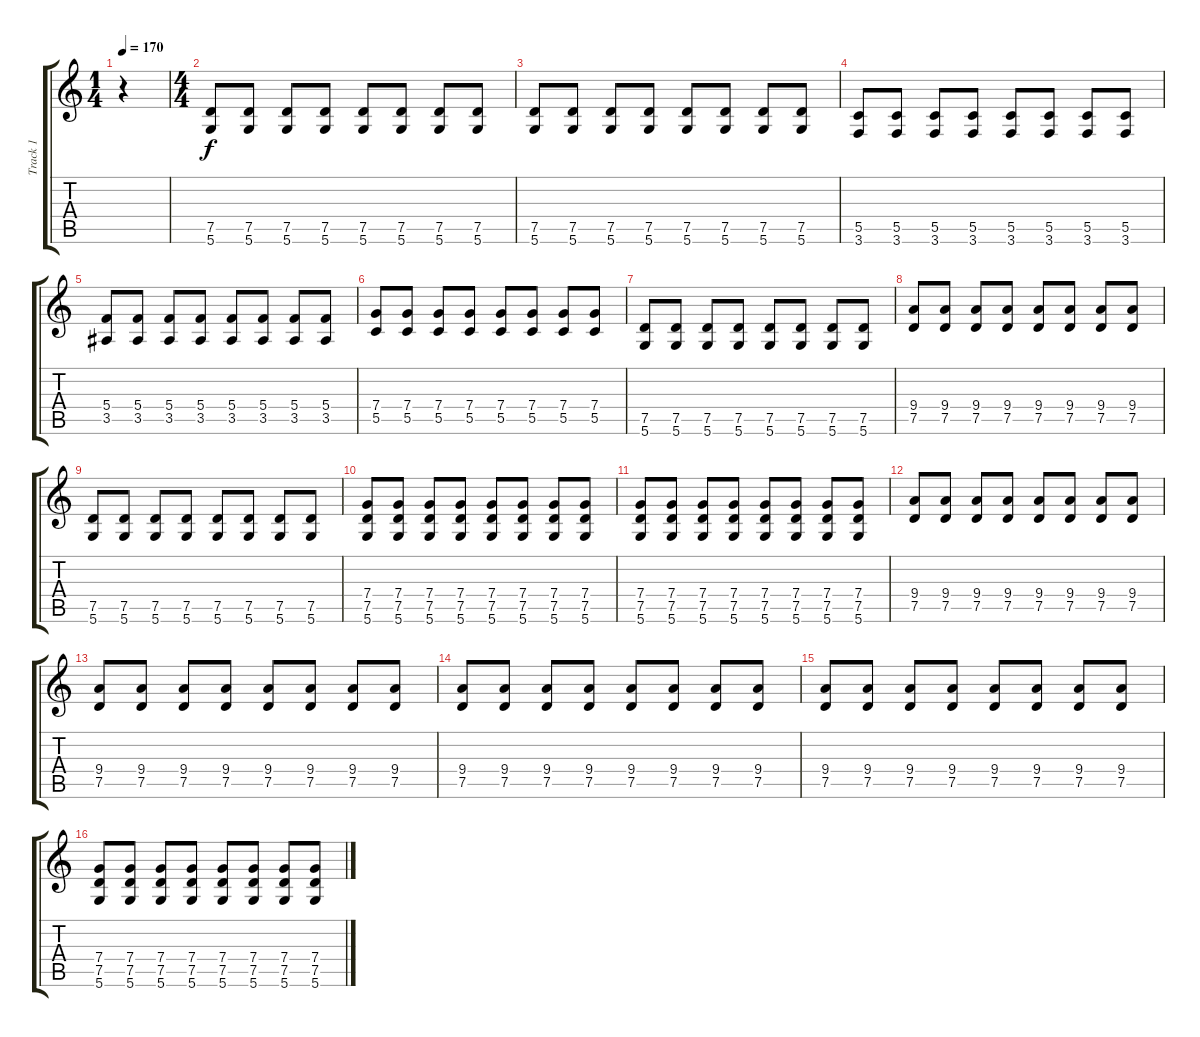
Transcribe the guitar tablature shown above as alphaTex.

\track ("Track 1" "Track 1") {instrument distortionguitar}
\staff {score tabs}
\tuning (D4 A3 F3 C3 G2 D2) {hide}
\ts (1 4)
\tempo 170
\clef g2
\ks c
r.4{dy f instrument distortionguitar} |
\ts (4 4)
(7.5 5.6).8 (7.5 5.6).8 (7.5 5.6).8 (7.5 5.6).8 (7.5 5.6).8 (7.5 5.6).8 (7.5 5.6).8 (7.5 5.6).8 |
(7.5 5.6).8 (7.5 5.6).8 (7.5 5.6).8 (7.5 5.6).8 (7.5 5.6).8 (7.5 5.6).8 (7.5 5.6).8 (7.5 5.6).8 |
(5.5 3.6).8 (5.5 3.6).8 (5.5 3.6).8 (5.5 3.6).8 (5.5 3.6).8 (5.5 3.6).8 (5.5 3.6).8 (5.5 3.6).8 |
(5.4 3.5).8 (5.4 3.5).8 (5.4 3.5).8 (5.4 3.5).8 (5.4 3.5).8 (5.4 3.5).8 (5.4 3.5).8 (5.4 3.5).8 |
(7.4 5.5).8 (7.4 5.5).8 (7.4 5.5).8 (7.4 5.5).8 (7.4 5.5).8 (7.4 5.5).8 (7.4 5.5).8 (7.4 5.5).8 |
(7.5 5.6).8 (7.5 5.6).8 (7.5 5.6).8 (7.5 5.6).8 (7.5 5.6).8 (7.5 5.6).8 (7.5 5.6).8 (7.5 5.6).8 |
(9.4 7.5).8 (9.4 7.5).8 (9.4 7.5).8 (9.4 7.5).8 (9.4 7.5).8 (9.4 7.5).8 (9.4 7.5).8 (9.4 7.5).8 |
(7.5 5.6).8 (7.5 5.6).8 (7.5 5.6).8 (7.5 5.6).8 (7.5 5.6).8 (7.5 5.6).8 (7.5 5.6).8 (7.5 5.6).8 |
(7.4 7.5 5.6).8 (7.4 7.5 5.6).8 (7.4 7.5 5.6).8 (7.4 7.5 5.6).8 (7.4 7.5 5.6).8 (7.4 7.5 5.6).8 (7.4 7.5 5.6).8 (7.4 7.5 5.6).8 |
(7.4 7.5 5.6).8 (7.4 7.5 5.6).8 (7.4 7.5 5.6).8 (7.4 7.5 5.6).8 (7.4 7.5 5.6).8 (7.4 7.5 5.6).8 (7.4 7.5 5.6).8 (7.4 7.5 5.6).8 |
(9.4 7.5).8 (9.4 7.5).8 (9.4 7.5).8 (9.4 7.5).8 (9.4 7.5).8 (9.4 7.5).8 (9.4 7.5).8 (9.4 7.5).8 |
(9.4 7.5).8 (9.4 7.5).8 (9.4 7.5).8 (9.4 7.5).8 (9.4 7.5).8 (9.4 7.5).8 (9.4 7.5).8 (9.4 7.5).8 |
(9.4 7.5).8 (9.4 7.5).8 (9.4 7.5).8 (9.4 7.5).8 (9.4 7.5).8 (9.4 7.5).8 (9.4 7.5).8 (9.4 7.5).8 |
(9.4 7.5).8 (9.4 7.5).8 (9.4 7.5).8 (9.4 7.5).8 (9.4 7.5).8 (9.4 7.5).8 (9.4 7.5).8 (9.4 7.5).8 |
(7.4 7.5 5.6).8 (7.4 7.5 5.6).8 (7.4 7.5 5.6).8 (7.4 7.5 5.6).8 (7.4 7.5 5.6).8 (7.4 7.5 5.6).8 (7.4 7.5 5.6).8 (7.4 7.5 5.6).8
